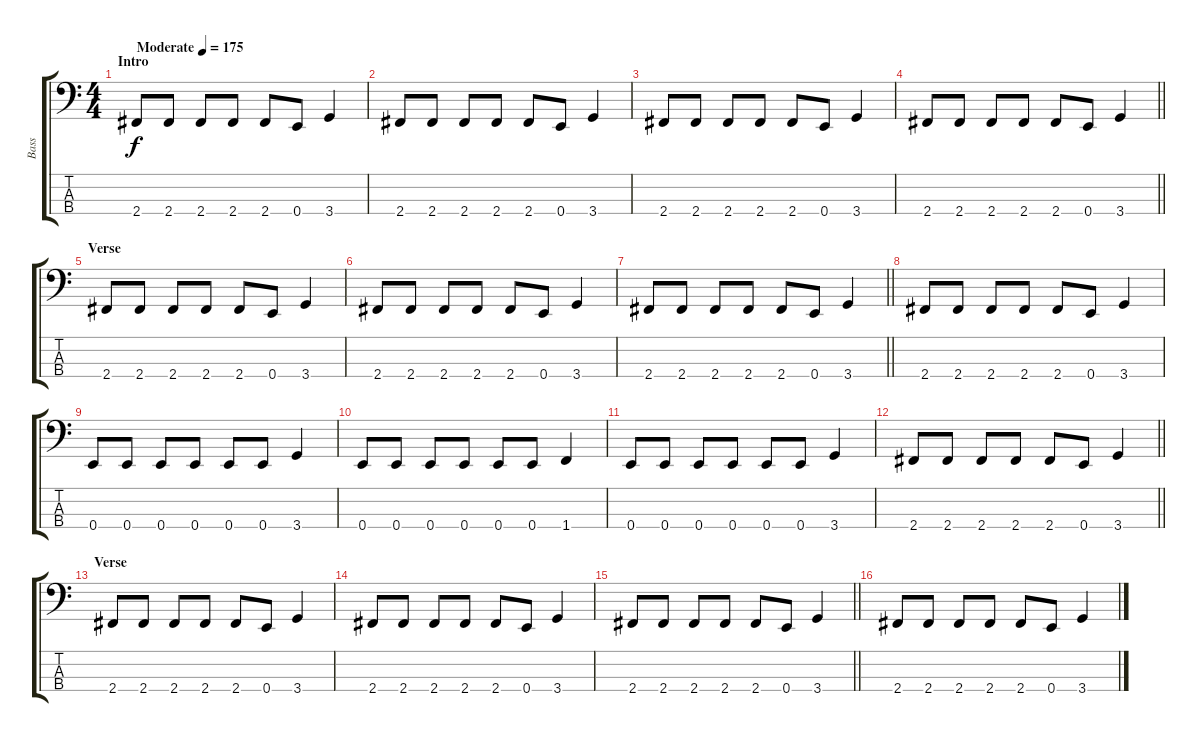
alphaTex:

\track ("Bass" "Bass") {instrument electricbassfinger}
\staff {score tabs}
\tuning (G2 D2 A1 E1) {hide}
\ts (4 4)
\section ("" "Intro")
\tempo (175 "Moderate")
\clef f4
\ks c
2.4.8{dy f instrument electricbassfinger} 2.4.8 2.4.8 2.4.8 2.4.8 0.4.8 3.4.4 |
2.4.8 2.4.8 2.4.8 2.4.8 2.4.8 0.4.8 3.4.4 |
2.4.8 2.4.8 2.4.8 2.4.8 2.4.8 0.4.8 3.4.4 |
\barLineRight lightlight
2.4.8 2.4.8 2.4.8 2.4.8 2.4.8 0.4.8 3.4.4 |
\section ("" "Verse")
2.4.8 2.4.8 2.4.8 2.4.8 2.4.8 0.4.8 3.4.4 |
2.4.8 2.4.8 2.4.8 2.4.8 2.4.8 0.4.8 3.4.4 |
\barLineRight lightlight
2.4.8 2.4.8 2.4.8 2.4.8 2.4.8 0.4.8 3.4.4 |
\section ("" "")
2.4.8 2.4.8 2.4.8 2.4.8 2.4.8 0.4.8 3.4.4 |
0.4.8 0.4.8 0.4.8 0.4.8 0.4.8 0.4.8 3.4.4 |
0.4.8 0.4.8 0.4.8 0.4.8 0.4.8 0.4.8 1.4.4 |
0.4.8 0.4.8 0.4.8 0.4.8 0.4.8 0.4.8 3.4.4 |
\barLineRight lightlight
2.4.8 2.4.8 2.4.8 2.4.8 2.4.8 0.4.8 3.4.4 |
\section ("" "Verse")
2.4.8 2.4.8 2.4.8 2.4.8 2.4.8 0.4.8 3.4.4 |
2.4.8 2.4.8 2.4.8 2.4.8 2.4.8 0.4.8 3.4.4 |
\barLineRight lightlight
2.4.8 2.4.8 2.4.8 2.4.8 2.4.8 0.4.8 3.4.4 |
\section ("" "")
2.4.8 2.4.8 2.4.8 2.4.8 2.4.8 0.4.8 3.4.4
